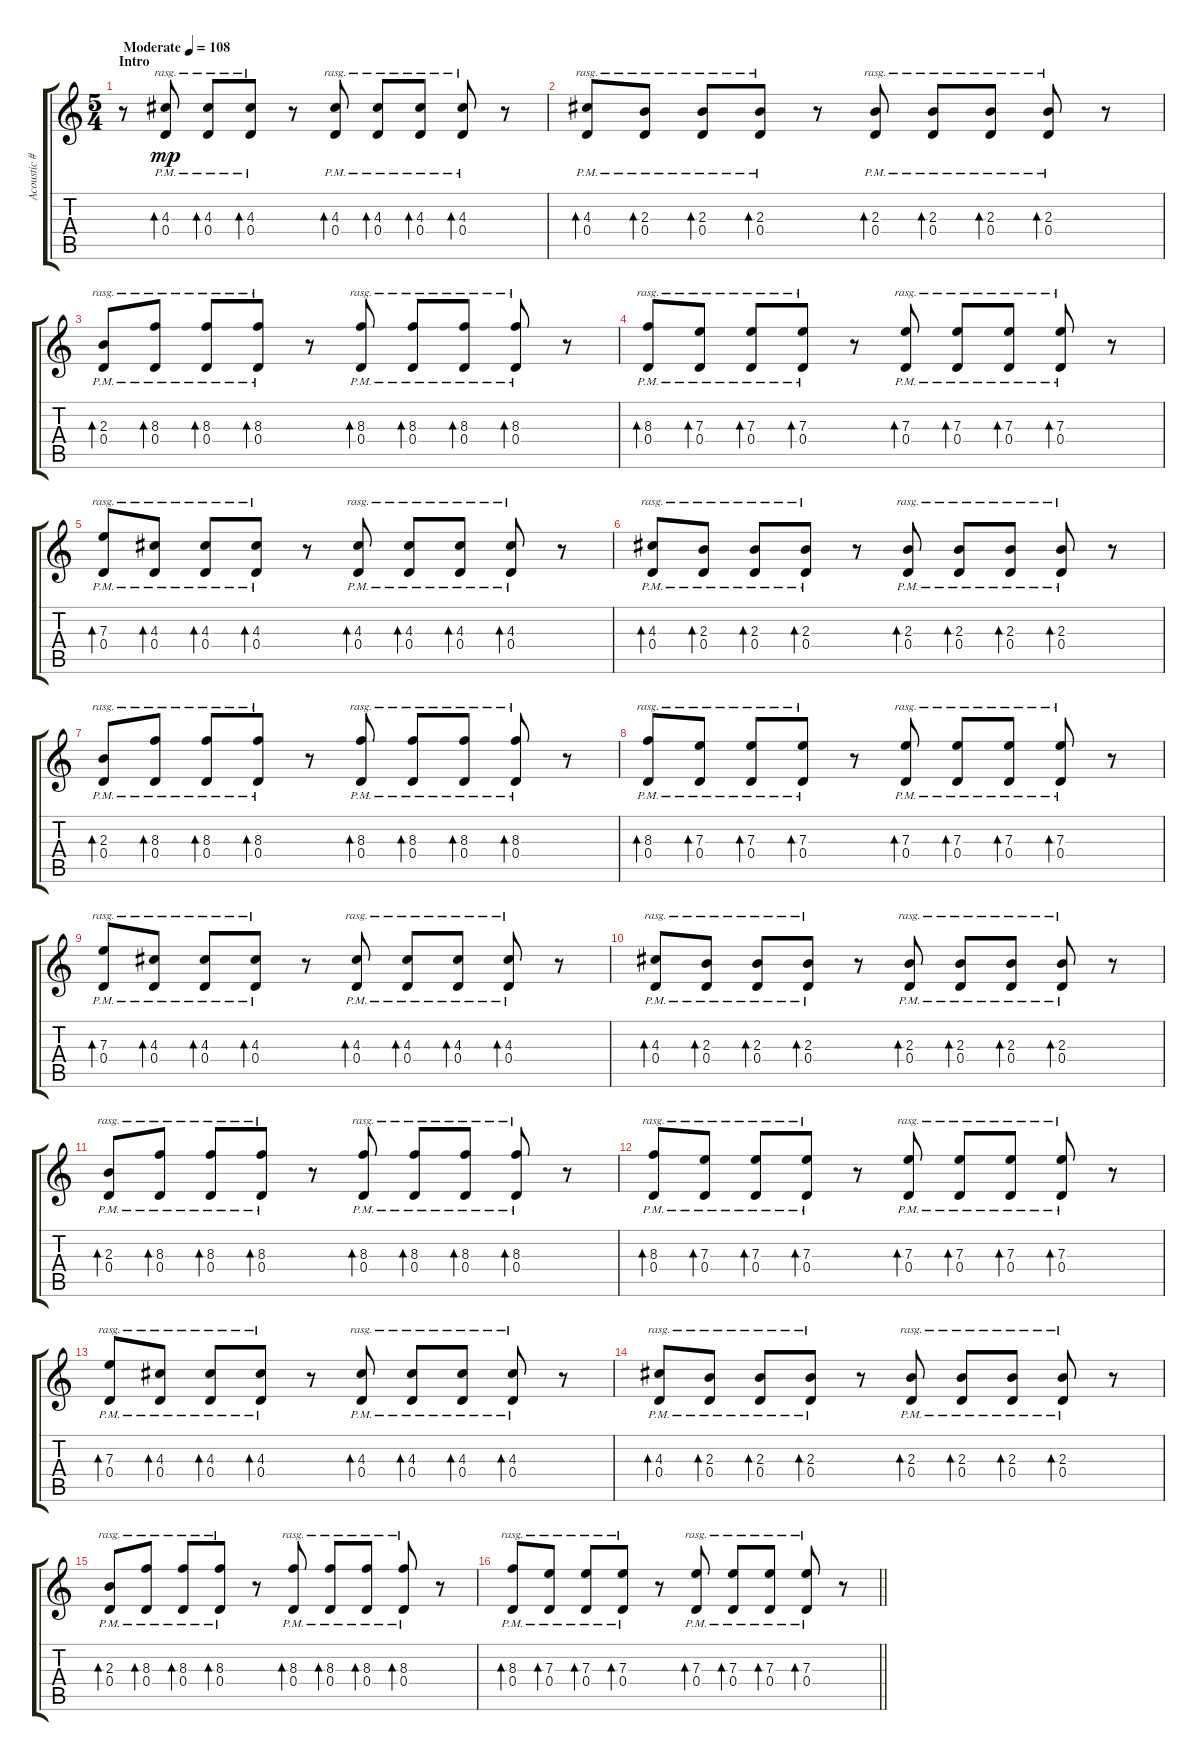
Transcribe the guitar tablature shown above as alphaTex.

\track ("Acoustic #1" "Acoustic #") {instrument acousticguitarsteel}
\staff {score tabs}
\tuning (A3 A3 A3 D3 G2 C2) {hide}
\ts (5 4)
\section ("" "Intro")
\tempo (108 "Moderate")
\clef g2
\ks c
r.8{dy mp instrument acousticguitarsteel} (4.3{pm} 0.4{pm}).8{bd 60 rasg ii} (4.3{pm} 0.4{pm}).8{bd 60 rasg ii} (4.3{pm} 0.4{pm}).8{bd 60 rasg ii} r.8 (4.3{pm} 0.4{pm}).8{bd 60 rasg ii} (4.3{pm} 0.4{pm}).8{bd 60 rasg ii} (4.3{pm} 0.4{pm}).8{bd 60 rasg ii} (4.3{pm} 0.4{pm}).8{bd 60 rasg ii} r.8 |
(4.3{pm} 0.4{pm}).8{bd 60 rasg ii} (2.3{pm} 0.4{pm}).8{bd 60 rasg ii} (2.3{pm} 0.4{pm}).8{bd 60 rasg ii} (2.3{pm} 0.4{pm}).8{bd 60 rasg ii} r.8 (2.3{pm} 0.4{pm}).8{bd 60 rasg ii} (2.3{pm} 0.4{pm}).8{bd 60 rasg ii} (2.3{pm} 0.4{pm}).8{bd 60 rasg ii} (2.3{pm} 0.4{pm}).8{bd 60 rasg ii} r.8 |
(2.3{pm} 0.4{pm}).8{bd 60 rasg ii} (8.3{pm} 0.4{pm}).8{bd 60 rasg ii} (8.3{pm} 0.4{pm}).8{bd 60 rasg ii} (8.3{pm} 0.4{pm}).8{bd 60 rasg ii} r.8 (8.3{pm} 0.4{pm}).8{bd 60 rasg ii} (8.3{pm} 0.4{pm}).8{bd 60 rasg ii} (8.3{pm} 0.4{pm}).8{bd 60 rasg ii} (8.3{pm} 0.4{pm}).8{bd 60 rasg ii} r.8 |
(8.3{pm} 0.4{pm}).8{bd 60 rasg ii} (7.3{pm} 0.4{pm}).8{bd 60 rasg ii} (7.3{pm} 0.4{pm}).8{bd 60 rasg ii} (7.3{pm} 0.4{pm}).8{bd 60 rasg ii} r.8 (7.3{pm} 0.4{pm}).8{bd 60 rasg ii} (7.3{pm} 0.4{pm}).8{bd 60 rasg ii} (7.3{pm} 0.4{pm}).8{bd 60 rasg ii} (7.3{pm} 0.4{pm}).8{bd 60 rasg ii} r.8 |
(7.3{pm} 0.4{pm}).8{bd 60 rasg ii} (4.3{pm} 0.4{pm}).8{bd 60 rasg ii} (4.3{pm} 0.4{pm}).8{bd 60 rasg ii} (4.3{pm} 0.4{pm}).8{bd 60 rasg ii} r.8 (4.3{pm} 0.4{pm}).8{bd 60 rasg ii} (4.3{pm} 0.4{pm}).8{bd 60 rasg ii} (4.3{pm} 0.4{pm}).8{bd 60 rasg ii} (4.3{pm} 0.4{pm}).8{bd 60 rasg ii} r.8 |
(4.3{pm} 0.4{pm}).8{bd 60 rasg ii} (2.3{pm} 0.4{pm}).8{bd 60 rasg ii} (2.3{pm} 0.4{pm}).8{bd 60 rasg ii} (2.3{pm} 0.4{pm}).8{bd 60 rasg ii} r.8 (2.3{pm} 0.4{pm}).8{bd 60 rasg ii} (2.3{pm} 0.4{pm}).8{bd 60 rasg ii} (2.3{pm} 0.4{pm}).8{bd 60 rasg ii} (2.3{pm} 0.4{pm}).8{bd 60 rasg ii} r.8 |
(2.3{pm} 0.4{pm}).8{bd 60 rasg ii} (8.3{pm} 0.4{pm}).8{bd 60 rasg ii} (8.3{pm} 0.4{pm}).8{bd 60 rasg ii} (8.3{pm} 0.4{pm}).8{bd 60 rasg ii} r.8 (8.3{pm} 0.4{pm}).8{bd 60 rasg ii} (8.3{pm} 0.4{pm}).8{bd 60 rasg ii} (8.3{pm} 0.4{pm}).8{bd 60 rasg ii} (8.3{pm} 0.4{pm}).8{bd 60 rasg ii} r.8 |
(8.3{pm} 0.4{pm}).8{bd 60 rasg ii} (7.3{pm} 0.4{pm}).8{bd 60 rasg ii} (7.3{pm} 0.4{pm}).8{bd 60 rasg ii} (7.3{pm} 0.4{pm}).8{bd 60 rasg ii} r.8 (7.3{pm} 0.4{pm}).8{bd 60 rasg ii} (7.3{pm} 0.4{pm}).8{bd 60 rasg ii} (7.3{pm} 0.4{pm}).8{bd 60 rasg ii} (7.3{pm} 0.4{pm}).8{bd 60 rasg ii} r.8 |
(7.3{pm} 0.4{pm}).8{bd 60 rasg ii} (4.3{pm} 0.4{pm}).8{bd 60 rasg ii} (4.3{pm} 0.4{pm}).8{bd 60 rasg ii} (4.3{pm} 0.4{pm}).8{bd 60 rasg ii} r.8 (4.3{pm} 0.4{pm}).8{bd 60 rasg ii} (4.3{pm} 0.4{pm}).8{bd 60 rasg ii} (4.3{pm} 0.4{pm}).8{bd 60 rasg ii} (4.3{pm} 0.4{pm}).8{bd 60 rasg ii} r.8 |
(4.3{pm} 0.4{pm}).8{bd 60 rasg ii} (2.3{pm} 0.4{pm}).8{bd 60 rasg ii} (2.3{pm} 0.4{pm}).8{bd 60 rasg ii} (2.3{pm} 0.4{pm}).8{bd 60 rasg ii} r.8 (2.3{pm} 0.4{pm}).8{bd 60 rasg ii} (2.3{pm} 0.4{pm}).8{bd 60 rasg ii} (2.3{pm} 0.4{pm}).8{bd 60 rasg ii} (2.3{pm} 0.4{pm}).8{bd 60 rasg ii} r.8 |
(2.3{pm} 0.4{pm}).8{bd 60 rasg ii} (8.3{pm} 0.4{pm}).8{bd 60 rasg ii} (8.3{pm} 0.4{pm}).8{bd 60 rasg ii} (8.3{pm} 0.4{pm}).8{bd 60 rasg ii} r.8 (8.3{pm} 0.4{pm}).8{bd 60 rasg ii} (8.3{pm} 0.4{pm}).8{bd 60 rasg ii} (8.3{pm} 0.4{pm}).8{bd 60 rasg ii} (8.3{pm} 0.4{pm}).8{bd 60 rasg ii} r.8 |
(8.3{pm} 0.4{pm}).8{bd 60 rasg ii} (7.3{pm} 0.4{pm}).8{bd 60 rasg ii} (7.3{pm} 0.4{pm}).8{bd 60 rasg ii} (7.3{pm} 0.4{pm}).8{bd 60 rasg ii} r.8 (7.3{pm} 0.4{pm}).8{bd 60 rasg ii} (7.3{pm} 0.4{pm}).8{bd 60 rasg ii} (7.3{pm} 0.4{pm}).8{bd 60 rasg ii} (7.3{pm} 0.4{pm}).8{bd 60 rasg ii} r.8 |
(7.3{pm} 0.4{pm}).8{bd 60 rasg ii} (4.3{pm} 0.4{pm}).8{bd 60 rasg ii} (4.3{pm} 0.4{pm}).8{bd 60 rasg ii} (4.3{pm} 0.4{pm}).8{bd 60 rasg ii} r.8 (4.3{pm} 0.4{pm}).8{bd 60 rasg ii} (4.3{pm} 0.4{pm}).8{bd 60 rasg ii} (4.3{pm} 0.4{pm}).8{bd 60 rasg ii} (4.3{pm} 0.4{pm}).8{bd 60 rasg ii} r.8 |
(4.3{pm} 0.4{pm}).8{bd 60 rasg ii} (2.3{pm} 0.4{pm}).8{bd 60 rasg ii} (2.3{pm} 0.4{pm}).8{bd 60 rasg ii} (2.3{pm} 0.4{pm}).8{bd 60 rasg ii} r.8 (2.3{pm} 0.4{pm}).8{bd 60 rasg ii} (2.3{pm} 0.4{pm}).8{bd 60 rasg ii} (2.3{pm} 0.4{pm}).8{bd 60 rasg ii} (2.3{pm} 0.4{pm}).8{bd 60 rasg ii} r.8 |
(2.3{pm} 0.4{pm}).8{bd 60 rasg ii} (8.3{pm} 0.4{pm}).8{bd 60 rasg ii} (8.3{pm} 0.4{pm}).8{bd 60 rasg ii} (8.3{pm} 0.4{pm}).8{bd 60 rasg ii} r.8 (8.3{pm} 0.4{pm}).8{bd 60 rasg ii} (8.3{pm} 0.4{pm}).8{bd 60 rasg ii} (8.3{pm} 0.4{pm}).8{bd 60 rasg ii} (8.3{pm} 0.4{pm}).8{bd 60 rasg ii} r.8 |
\barLineRight lightlight
(8.3{pm} 0.4{pm}).8{bd 60 rasg ii} (7.3{pm} 0.4{pm}).8{bd 60 rasg ii} (7.3{pm} 0.4{pm}).8{bd 60 rasg ii} (7.3{pm} 0.4{pm}).8{bd 60 rasg ii} r.8 (7.3{pm} 0.4{pm}).8{bd 60 rasg ii} (7.3{pm} 0.4{pm}).8{bd 60 rasg ii} (7.3{pm} 0.4{pm}).8{bd 60 rasg ii} (7.3{pm} 0.4{pm}).8{bd 60 rasg ii} r.8
